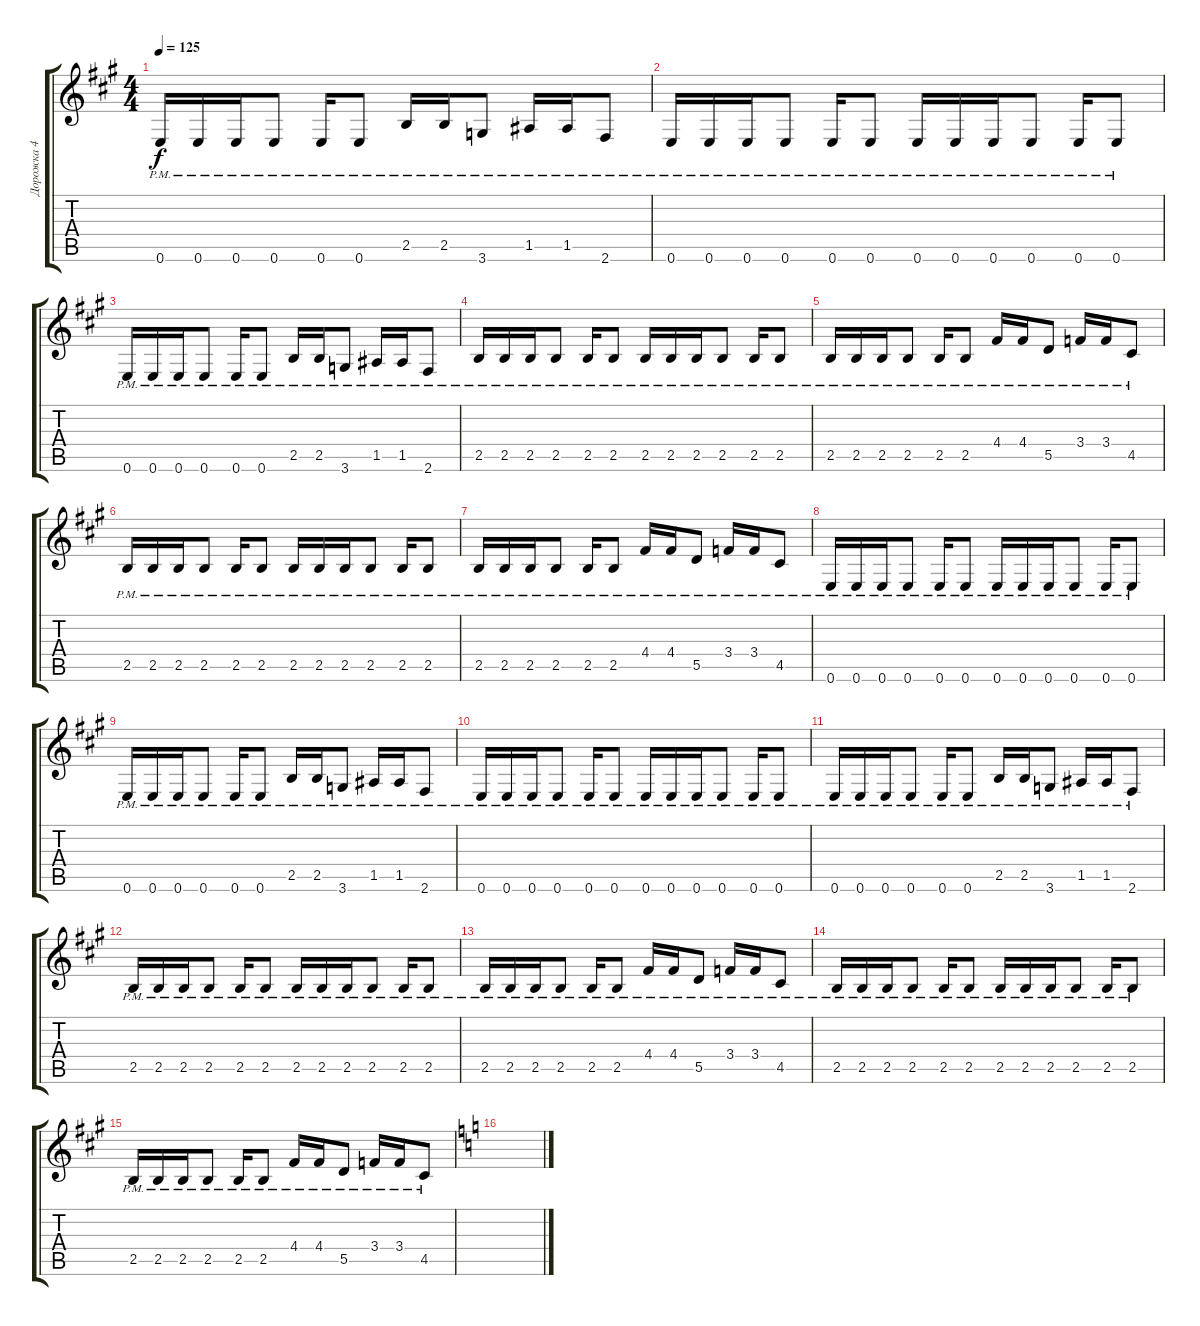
\track ("Дорожка 4" "Дорожка 4") {instrument distortionguitar}
\staff {score tabs}
\tuning (E4 B3 G3 D3 A2 E2) {hide}
\ts (4 4)
\tempo 125
\clef g2
\ks a
0.6{pm}.16{dy f} 0.6{pm}.16 0.6{pm}.16 0.6{pm}.8 0.6{pm}.16 0.6{pm}.8 2.5{pm}.16 2.5{pm}.16 3.6{pm}.8 1.5{pm}.16 1.5{pm}.16 2.6{pm}.8 |
0.6{pm}.16 0.6{pm}.16 0.6{pm}.16 0.6{pm}.8 0.6{pm}.16 0.6{pm}.8 0.6{pm}.16 0.6{pm}.16 0.6{pm}.16 0.6{pm}.8 0.6{pm}.16 0.6{pm}.8 |
0.6{pm}.16 0.6{pm}.16 0.6{pm}.16 0.6{pm}.8 0.6{pm}.16 0.6{pm}.8 2.5{pm}.16 2.5{pm}.16 3.6{pm}.8 1.5{pm}.16 1.5{pm}.16 2.6{pm}.8 |
2.5{pm}.16 2.5{pm}.16 2.5{pm}.16 2.5{pm}.8 2.5{pm}.16 2.5{pm}.8 2.5{pm}.16 2.5{pm}.16 2.5{pm}.16 2.5{pm}.8 2.5{pm}.16 2.5{pm}.8 |
2.5{pm}.16 2.5{pm}.16 2.5{pm}.16 2.5{pm}.8 2.5{pm}.16 2.5{pm}.8 4.4{pm}.16 4.4{pm}.16 5.5{pm}.8 3.4{pm}.16 3.4{pm}.16 4.5{pm}.8 |
2.5{pm}.16 2.5{pm}.16 2.5{pm}.16 2.5{pm}.8 2.5{pm}.16 2.5{pm}.8 2.5{pm}.16 2.5{pm}.16 2.5{pm}.16 2.5{pm}.8 2.5{pm}.16 2.5{pm}.8 |
2.5{pm}.16 2.5{pm}.16 2.5{pm}.16 2.5{pm}.8 2.5{pm}.16 2.5{pm}.8 4.4{pm}.16 4.4{pm}.16 5.5{pm}.8 3.4{pm}.16 3.4{pm}.16 4.5{pm}.8 |
0.6{pm}.16 0.6{pm}.16 0.6{pm}.16 0.6{pm}.8 0.6{pm}.16 0.6{pm}.8 0.6{pm}.16 0.6{pm}.16 0.6{pm}.16 0.6{pm}.8 0.6{pm}.16 0.6{pm}.8 |
0.6{pm}.16 0.6{pm}.16 0.6{pm}.16 0.6{pm}.8 0.6{pm}.16 0.6{pm}.8 2.5{pm}.16 2.5{pm}.16 3.6{pm}.8 1.5{pm}.16 1.5{pm}.16 2.6{pm}.8 |
0.6{pm}.16 0.6{pm}.16 0.6{pm}.16 0.6{pm}.8 0.6{pm}.16 0.6{pm}.8 0.6{pm}.16 0.6{pm}.16 0.6{pm}.16 0.6{pm}.8 0.6{pm}.16 0.6{pm}.8 |
0.6{pm}.16 0.6{pm}.16 0.6{pm}.16 0.6{pm}.8 0.6{pm}.16 0.6{pm}.8 2.5{pm}.16 2.5{pm}.16 3.6{pm}.8 1.5{pm}.16 1.5{pm}.16 2.6{pm}.8 |
2.5{pm}.16 2.5{pm}.16 2.5{pm}.16 2.5{pm}.8 2.5{pm}.16 2.5{pm}.8 2.5{pm}.16 2.5{pm}.16 2.5{pm}.16 2.5{pm}.8 2.5{pm}.16 2.5{pm}.8 |
2.5{pm}.16 2.5{pm}.16 2.5{pm}.16 2.5{pm}.8 2.5{pm}.16 2.5{pm}.8 4.4{pm}.16 4.4{pm}.16 5.5{pm}.8 3.4{pm}.16 3.4{pm}.16 4.5{pm}.8 |
2.5{pm}.16 2.5{pm}.16 2.5{pm}.16 2.5{pm}.8 2.5{pm}.16 2.5{pm}.8 2.5{pm}.16 2.5{pm}.16 2.5{pm}.16 2.5{pm}.8 2.5{pm}.16 2.5{pm}.8 |
2.5{pm}.16 2.5{pm}.16 2.5{pm}.16 2.5{pm}.8 2.5{pm}.16 2.5{pm}.8 4.4{pm}.16 4.4{pm}.16 5.5{pm}.8 3.4{pm}.16 3.4{pm}.16 4.5{pm}.8 |
\ks c
